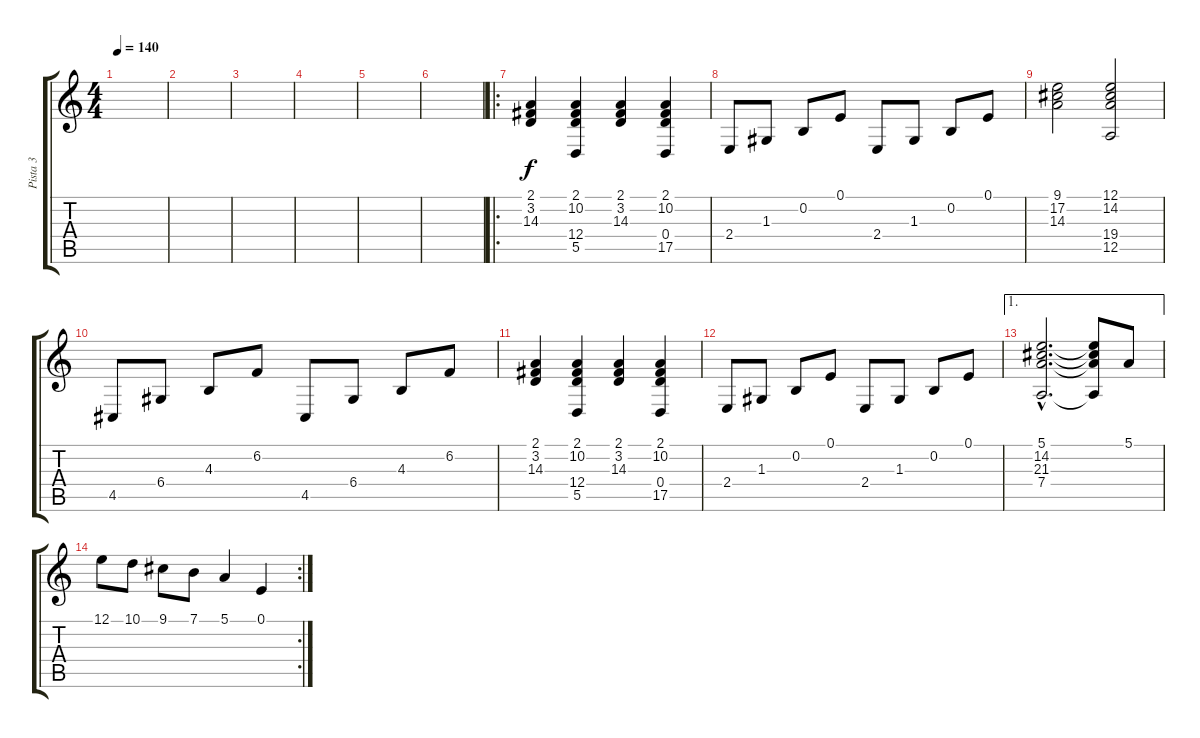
\track ("Pista 3" "Pista 3") {instrument acousticgrandpiano}
\staff {score tabs}
\tuning (E4 B3 G3 D3 A2 E2) {hide}
\ts (4 4)
\tempo 140
\clef g2
\ks c
|
|
|
|
|
|
\ro
(2.1 3.2 14.3).4 (2.1 10.2 12.4 5.5).4 (2.1 3.2 14.3).4 (2.1 10.2 0.4 17.5).4 |
2.4.8 1.3.8 0.2.8 0.1.8 2.4.8 1.3.8 0.2.8 0.1.8 |
(9.1 17.2 14.3).2 (12.1 14.2 19.4 12.5).2 |
4.5.8 6.4.8 4.3.8 6.2.8 4.5.8 6.4.8 4.3.8 6.2.8 |
(2.1 3.2 14.3).4 (2.1 10.2 12.4 5.5).4 (2.1 3.2 14.3).4 (2.1 10.2 0.4 17.5).4 |
2.4.8 1.3.8 0.2.8 0.1.8 2.4.8 1.3.8 0.2.8 0.1.8 |
\ae 1
(5.1{hac} 14.2{hac} 21.3{hac} 7.4{hac}).2{d} (5.1{t} 14.2{t} 21.3{t} 7.4{t}).8 5.1.8 |
\rc 2
12.1.8 10.1.8 9.1.8 7.1.8 5.1.4 0.1.4
